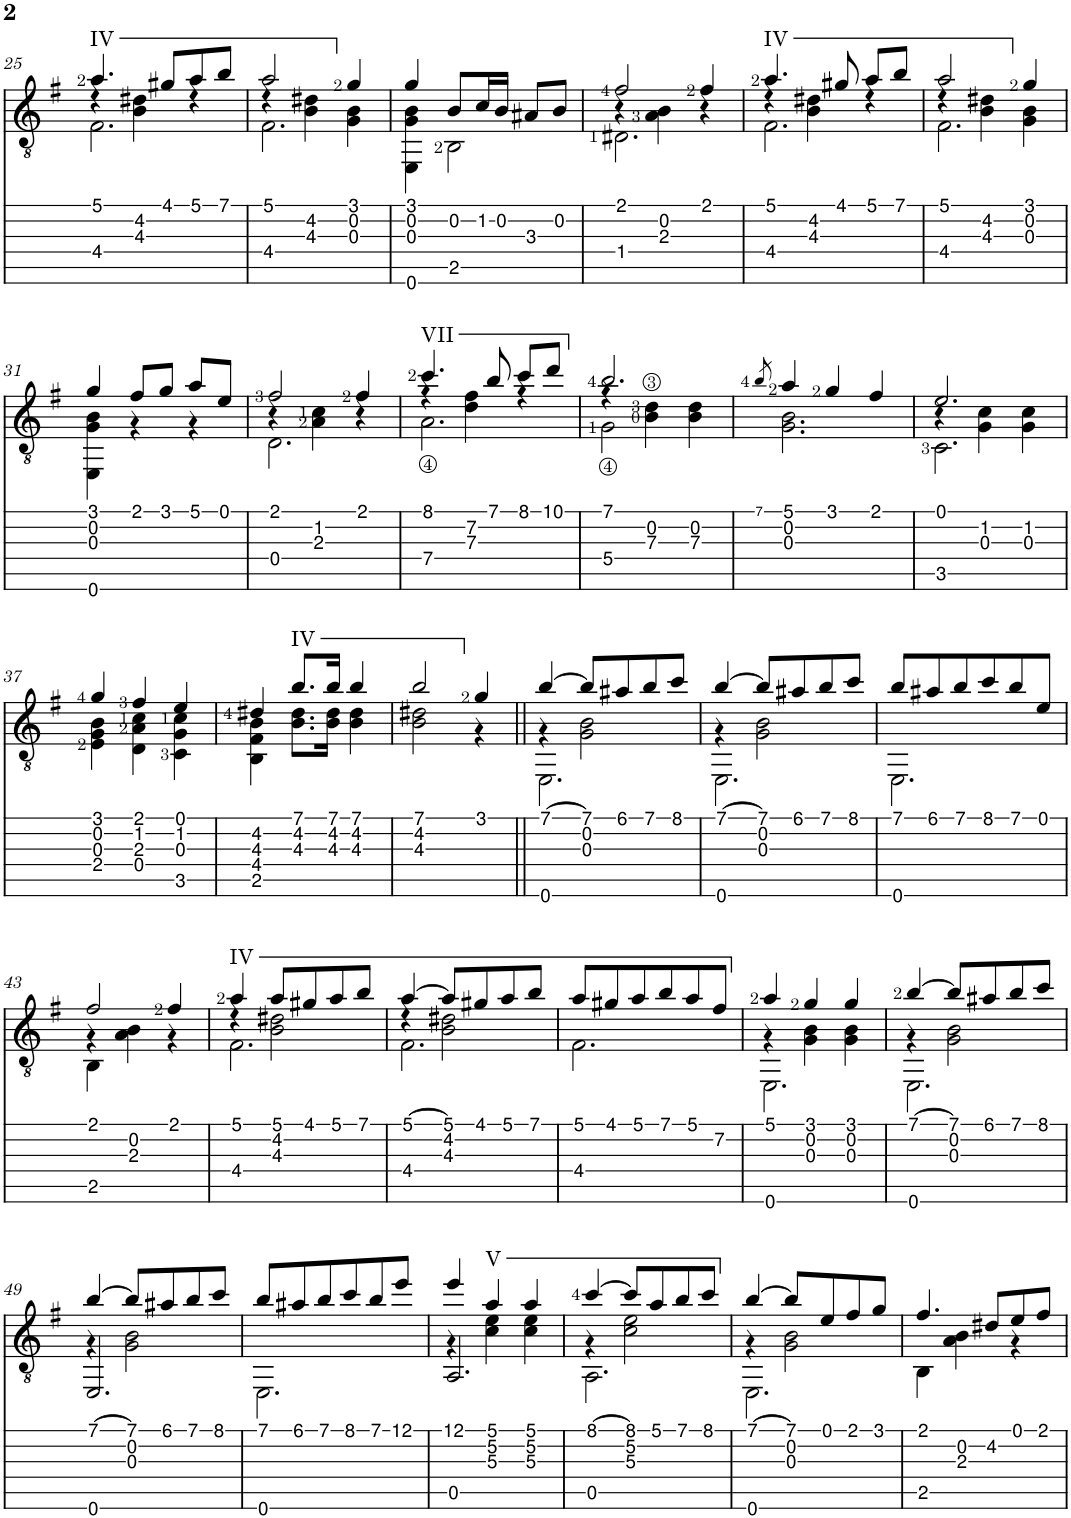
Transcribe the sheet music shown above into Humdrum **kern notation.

**kern	**kern
*part1	*part1
*staff2	*staff1
*I"Classical Guitar	*
*I'Guit.	*
!!LO:PB:g=z
*	*clefGv2
*k[f#]	*k[f#]
*e:	*e:
*M3/4	*M3/4
=25	=25
*^	*^
*	*^	*	*^
!	!	!	!LO:TX:a:t=IV	!	!
4.a	4r	2.F#	4.a/	4r	2.F#\
.	4B 4d#X	.	.	4B\ 4d#X\	.
8g#X	.	.	8g#X/L	.	.
8aL	4r	.	8a/	4r	.
8bJ	.	.	8b/J	.	.
=26	=26	=26	=26	=26	=26
2a	4r	2.F#	2a/	4r	2.F#\
.	4B 4d#X	.	.	4B\ 4d#X\	.
4g	4G 4B	.	4g/	4G\ 4B\	.
*	*v	*v	*	*	*
*	*	*	*v	*v
=27	=27	=27	=27
4g	4EE 4G 4B	4g/	4EE\ 4G\ 4B\
8BL	2BB	8B/L	2BB\
16cL	.	16c/L	.
16BJJ	.	16B/JJ	.
8A#XL	.	8A#X/L	.
8BJ	.	8B/J	.
=28	=28	=28	=28
*	*^	*	*^
2f#	4r	2.D#X	2f#/	4r	2.D#X\
.	4A 4B	.	.	4A\ 4B\	.
4f#	4r	.	4f#/	4r	.
=29	=29	=29	=29	=29	=29
!	!	!	!LO:TX:a:t=IV	!	!
4.a	4r	2.F#	4.a/	4r	2.F#\
.	4B 4d#X	.	.	4B\ 4d#X\	.
8g#X	.	.	8g#X/	.	.
8aL	4r	.	8a/L	4r	.
8bJ	.	.	8b/J	.	.
=30	=30	=30	=30	=30	=30
2a	4r	2.F#	2a/	4r	2.F#\
.	4B 4d#X	.	.	4B\ 4d#X\	.
4g	4G 4B	.	4g/	4G\ 4B\	.
*	*v	*v	*	*	*
*	*	*	*v	*v
!!LO:LB:g=z
=31	=31	=31	=31
4g	4EE 4G 4B	4g/	4EE\ 4G\ 4B\
8f#L	4r	8f#/L	4r
8gJ	.	8g/J	.
8aL	4r	8a/L	4r
8eJ	.	8e/J	.
=32	=32	=32	=32
*	*^	*	*^
2f#	4r	2.D	2f#/	4r	2.D\
.	4A 4c	.	.	4A\ 4c\	.
4f#	4r	.	4f#/	4r	.
=33	=33	=33	=33	=33	=33
!	!	!	!LO:TX:a:t=VII	!	!
4.cc	4r	2.A	4.cc/	4r	2.A\
.	4d 4f#	.	.	4d\ 4f#\	.
8b	.	.	8b/	.	.
8ccL	4r	.	8cc/L	4r	.
8ddJ	.	.	8dd/J	.	.
=34	=34	=34	=34	=34	=34
2.b	4r	2G	2.b/	4r	2G\
.	4d 4B	.	.	4B\> 4d\>	.
.	4d 4B	4r	.	4B\ 4d\	4ryy
*v	*v	*v	*	*	*
*	*v	*v	*v
=35	=35
qb	8qb/
*^	*^
4a	2.G 2.B	4a/	2.G\ 2.B\
4g	.	4g/	.
4f#	.	4f#/	.
=36	=36	=36	=36
*	*^	*	*^
2.e	4r	2.C	2.e/	4r	2.C\
.	4G 4c	.	.	4G\ 4c\	.
.	4G 4c	.	.	4G\ 4c\	.
*	*v	*v	*	*	*
*	*	*	*v	*v
!!LO:LB:g=z
=37	=37	=37	=37
4g	4E 4G 4B	4g/	4E\ 4G\ 4B\
4f#	4D 4A 4c	4f#/	4D\ 4A\ 4c\
4e	4C 4G 4c	4e/	4C\ 4G\ 4c\
=38	=38	=38	=38
4d#X	4BB 4F# 4B	4d#X/	4BB\ 4F#\ 4B\
!	!	!LO:TX:a:t=IV	!
8.bL	8.B\ 8.d#\L	8.b/L	8.B\ 8.d#\L
16bJk	16B\ 16d#\Jk	16b/Jk	16B\ 16d#\Jk
4b	4B 4d#	4b/	4B\ 4d#\
=39	=39	=39	=39
2b	2B 2d#X	2b/	2B\ 2d#X\
4g	4r	4g/	4r
=40||	=40||	=40||	=40||
*	*^	*	*^
[4b	4r	2.EE	[4b/	4r	2.EE\
8bL]	2G 2B	.	8b/L]	2G\ 2B\	.
8a#XJ	.	.	8a#X/	.	.
8bL	.	.	8b/	.	.
8ccJ	.	.	8cc/J	.	.
=41	=41	=41	=41	=41	=41
[4b	4r	2.EE	[4b/	4r	2.EE\
8bL]	2G 2B	.	8b/L]	2G\ 2B\	.
8a#XJ	.	.	8a#X/	.	.
8bL	.	.	8b/	.	.
8ccJ	.	.	8cc/J	.	.
*	*v	*v	*	*	*
*	*	*	*v	*v
=42	=42	=42	=42
8bL	2.EE	8b/L	2.EE\
8a#XJ	.	8a#X/	.
8bL	.	8b/	.
8ccJ	.	8cc/	.
8bL	.	8b/	.
8eJ	.	8e/J	.
!!LO:LB:g=z
=43	=43	=43	=43
*	*^	*	*^
2f#	4r	4BB	2f#/	4r	4BB\
.	4A 4B	2r	.	4A\ 4B\	2ryy
4f#	4r	.	4f#/	4r	.
=44	=44	=44	=44	=44	=44
!	!	!	!LO:TX:a:t=IV	!	!
4a	4r	2.F#	4a/	4r	2.F#\
8aL	2B 2d#X	.	8a/L	2B\ 2d#X\	.
8g#XJ	.	.	8g#X/	.	.
8aL	.	.	8a/	.	.
8bJ	.	.	8b/J	.	.
=45	=45	=45	=45	=45	=45
[4a	4r	2.F#	[4a/	4r	2.F#\
8aL]	2B 2d#X	.	8a/L]	2B\ 2d#X\	.
8g#XJ	.	.	8g#X/	.	.
8aL	.	.	8a/	.	.
8bJ	.	.	8b/J	.	.
*	*v	*v	*	*	*
*	*	*	*v	*v
=46	=46	=46	=46
8aL	2.F#	8a/L	2.F#\
8g#XJ	.	8g#X/	.
8aL	.	8a/	.
8bJ	.	8b/	.
8aL	.	8a/	.
8f#J	.	8f#/J	.
=47	=47	=47	=47
*	*^	*	*^
4a	4r	2.EE	4a/	4r	2.EE\
4g	4G 4B	.	4g/	4G\ 4B\	.
4g	4G 4B	.	4g/	4G\ 4B\	.
=48	=48	=48	=48	=48	=48
[4b	4r	2.EE	[4b/	4r	2.EE\
8bL]	2G 2B	.	8b/L]	2G\ 2B\	.
8a#XJ	.	.	8a#X/	.	.
8bL	.	.	8b/	.	.
8ccJ	.	.	8cc/J	.	.
!!LO:LB:g=z	!!	!!
=49	=49	=49	=49	=49	=49
[4b	4r	2.EE	[4b/	4r	2.EE/
8bL]	2G 2B	.	8b/L]	2G\ 2B\	.
8a#XJ	.	.	8a#X/	.	.
8bL	.	.	8b/	.	.
8ccJ	.	.	8cc/J	.	.
*	*v	*v	*	*	*
*	*	*	*v	*v
=50	=50	=50	=50
8bL	2.EE	8b/L	2.EE\
8a#XJ	.	8a#X/	.
8bL	.	8b/	.
8ccJ	.	8cc/	.
8bL	.	8b/	.
8eeJ	.	8ee/J	.
=51	=51	=51	=51
*	*^	*	*^
4ee	4r	2.AA	4ee/	4r	2.AA/
!	!	!	!LO:TX:a:t=V	!	!
4a	4c 4e	.	4a/	4c\ 4e\	.
4a	4c 4e	.	4a/	4c\ 4e\	.
=52	=52	=52	=52	=52	=52
[4cc	4r	2.AA	[4cc/	4r	2.AA\
8ccL]	2c 2e	.	8cc/L]	2c\ 2e\	.
8aJ	.	.	8a/	.	.
8bL	.	.	8b/	.	.
8ccJ	.	.	8cc/J	.	.
=53	=53	=53	=53	=53	=53
[4b	4r	2.EE	[4b/	4r	2.EE\
8bL]	2G 2B	.	8b/L]	2G\ 2B\	.
8eJ	.	.	8e/	.	.
8f#L	.	.	8f#/	.	.
8gJ	.	.	8g/J	.	.
*	*v	*v	*	*	*
*	*	*	*v	*v
=54	=54	=54	=54
4.f#	4BB	4.f#/	4BB\
.	4A 4B	.	4A\ 4B\
8d#X	.	8d#X/L	.
8eL	4r	8e/	4r
8f#J	.	8f#/J	.
*v	*v	*	*
*	*v	*v
=	=
*-	*-
